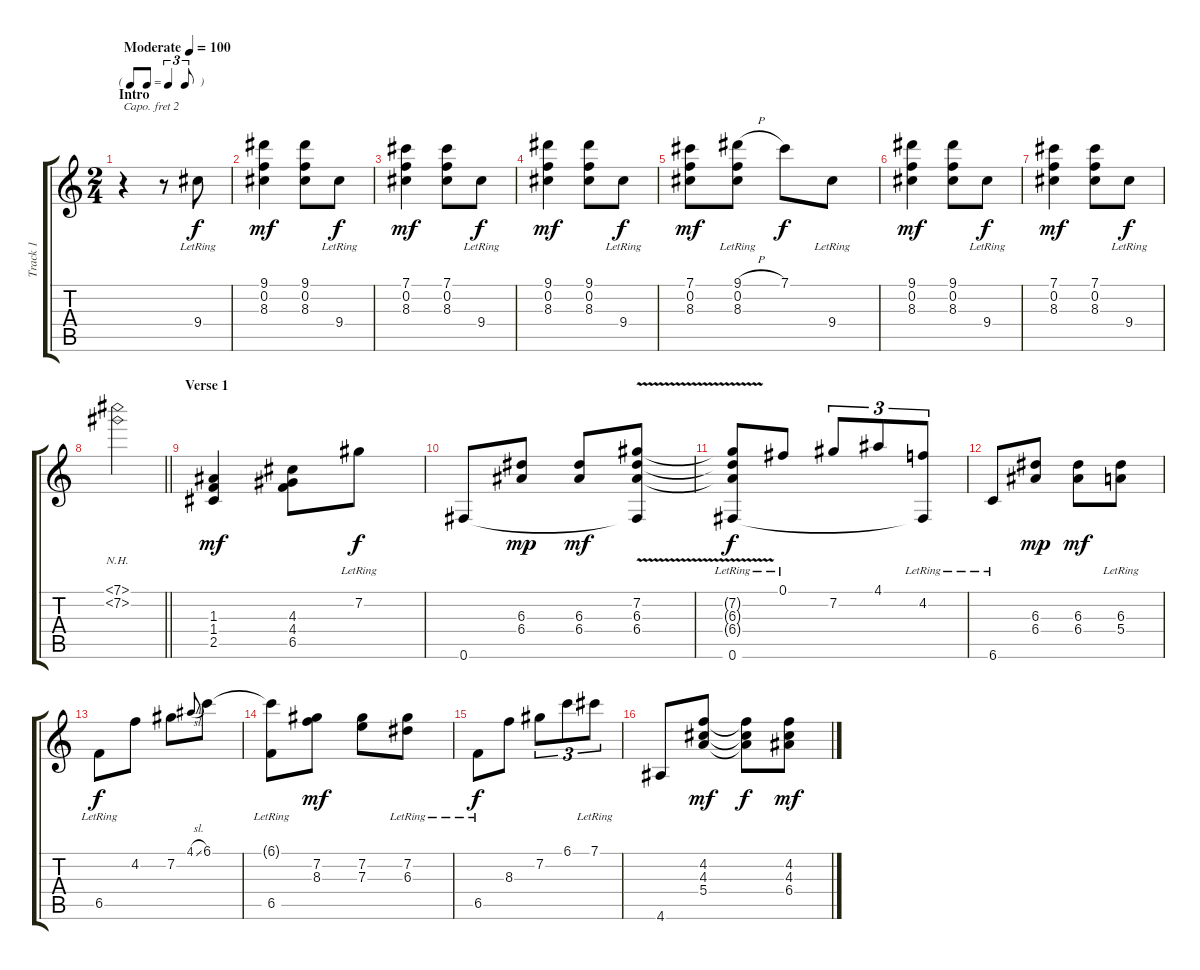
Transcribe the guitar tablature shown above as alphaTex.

\track ("Track 1" "Track 1") {instrument acousticguitarsteel}
\staff {score tabs}
\capo 2
\tuning (E4 B3 G3 D3 A2 E2) {hide}
\ts (2 4)
\tf triplet8th
\section ("" "Intro")
\tempo (100 "Moderate")
\clef g2
\ks c
r.4{dy f instrument acousticguitarsteel} r.8 9.4{lr}.8 |
(9.1 0.2 8.3).4{dy mf} (9.1 0.2 8.3).8 9.4{lr}.8{dy f} |
(7.1 0.2 8.3).4{dy mf} (7.1 0.2 8.3).8 9.4{lr}.8{dy f} |
(9.1 0.2 8.3).4{dy mf} (9.1 0.2 8.3).8 9.4{lr}.8{dy f} |
(7.1 0.2 8.3).8{dy mf} (9.1{h} 0.2{lr} 8.3{lr}).8 7.1.8{dy f} 9.4{lr}.8 |
(9.1 0.2 8.3).4{dy mf} (9.1 0.2 8.3).8 9.4{lr}.8{dy f} |
(7.1 0.2 8.3).4{dy mf} (7.1 0.2 8.3).8 9.4{lr}.8{dy f} |
\barLineRight lightlight
(7.1{nh} 7.2{nh}).2 |
\section ("" "Verse 1")
(1.3 1.4 2.5).4{dy mf} (4.3 4.4 6.5).8 7.2{lr}.8{dy f} |
0.6.8 (6.3 6.4).8{dy mp} (6.3 6.4).8{dy mf} (7.2{v} 6.3{v} 6.4{v} 0.6{t}).8 |
(7.2{t} 6.3{t} 6.4{t} 0.6{lr}).8{dy f} 0.1{lr}.8 7.2.8{tu (3 2)} 4.1.8{tu (3 2)} (4.2{lr} 0.6{t}).8{tu (3 2)} |
6.6{lr}.8 (6.3 6.4).8{dy mp} (6.3 6.4).8{dy mf} (6.3{lr} 5.4{lr}).8 |
6.5{lr}.8{dy f} 4.2.8 7.2.8 4.1{sl}.8{gr onbeat} 6.1.8 |
(6.1{t} 6.5{lr}).8 (7.2 8.3).8{dy mf} (7.2 7.3).8 (7.2{lr} 6.3{lr}).8 |
6.5{lr}.8{dy f} 8.3.8 7.2.8{tu (3 2)} 6.1.8{tu (3 2)} 7.1{lr}.8{tu (3 2)} |
4.6.8 (4.2 4.3 5.4).8{dy mf} (4.2{t} 4.3{t} 5.4{t}).8{dy f} (4.2 4.3 6.4).8{dy mf}
